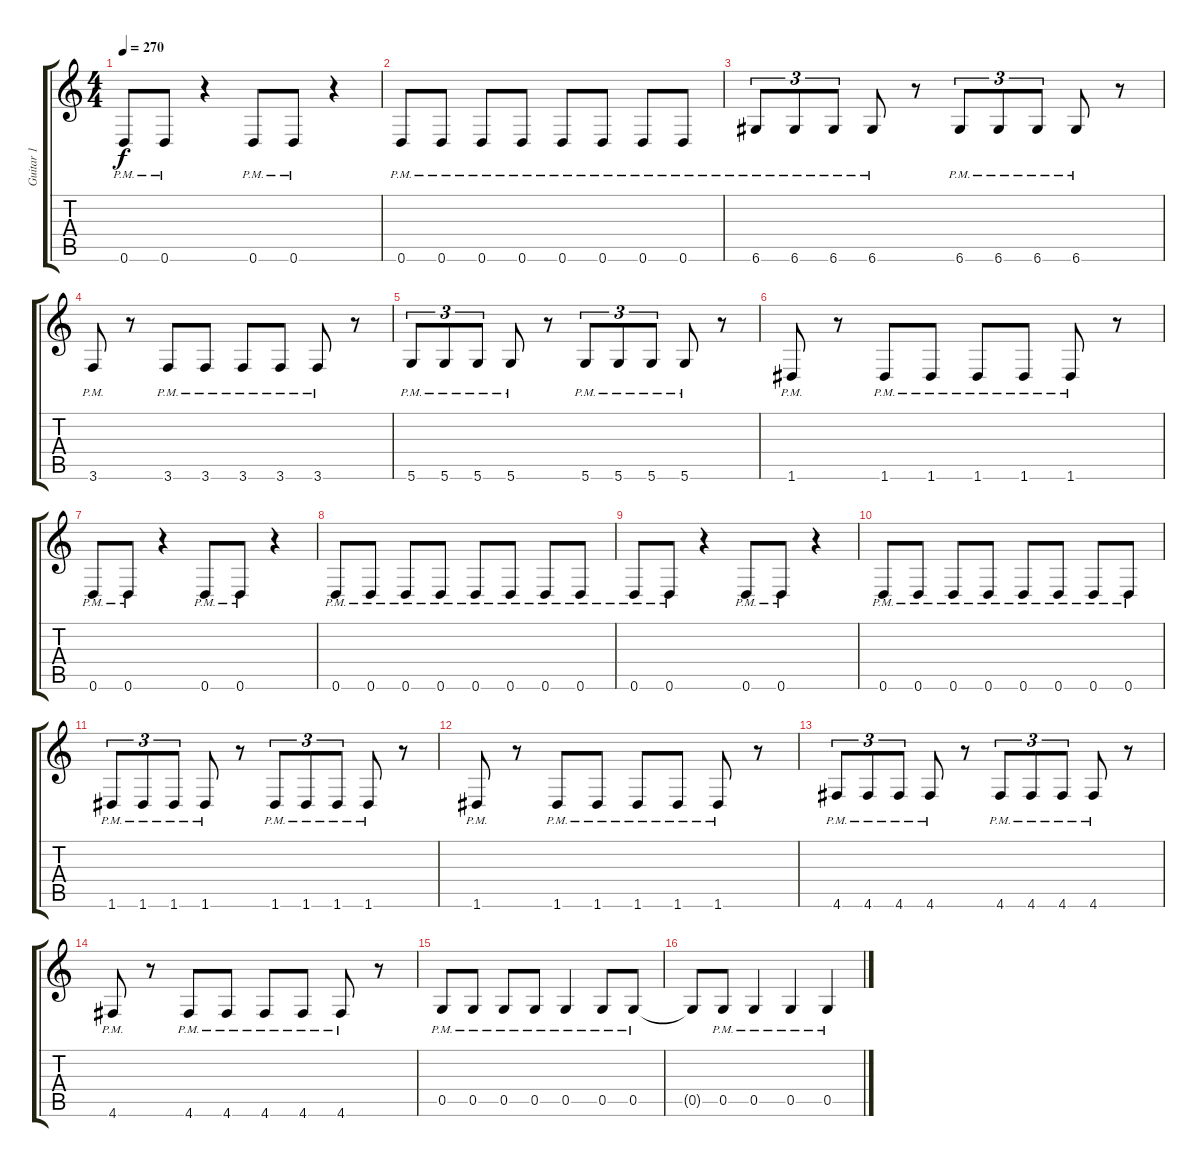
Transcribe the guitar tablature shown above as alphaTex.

\track ("Guitar 1" "Guitar 1") {instrument distortionguitar}
\staff {score tabs}
\tuning (D4 A3 F3 C3 G2 D2) {hide}
\ts (4 4)
\tempo 270
\clef g2
\ks c
0.6{pm}.8{dy f} 0.6{pm}.8 r.4 0.6{pm}.8 0.6{pm}.8 r.4 |
0.6{pm}.8 0.6{pm}.8 0.6{pm}.8 0.6{pm}.8 0.6{pm}.8 0.6{pm}.8 0.6{pm}.8 0.6{pm}.8 |
6.6{pm}.8{tu (3 2)} 6.6{pm}.8{tu (3 2)} 6.6{pm}.8{tu (3 2)} 6.6{pm}.8 r.8 6.6{pm}.8{tu (3 2)} 6.6{pm}.8{tu (3 2)} 6.6{pm}.8{tu (3 2)} 6.6{pm}.8 r.8 |
3.6{pm}.8 r.8 3.6{pm}.8 3.6{pm}.8 3.6{pm}.8 3.6{pm}.8 3.6{pm}.8 r.8 |
5.6{pm}.8{tu (3 2)} 5.6{pm}.8{tu (3 2)} 5.6{pm}.8{tu (3 2)} 5.6{pm}.8 r.8 5.6{pm}.8{tu (3 2)} 5.6{pm}.8{tu (3 2)} 5.6{pm}.8{tu (3 2)} 5.6{pm}.8 r.8 |
1.6{pm}.8 r.8 1.6{pm}.8 1.6{pm}.8 1.6{pm}.8 1.6{pm}.8 1.6{pm}.8 r.8 |
0.6{pm}.8 0.6{pm}.8 r.4 0.6{pm}.8 0.6{pm}.8 r.4 |
0.6{pm}.8 0.6{pm}.8 0.6{pm}.8 0.6{pm}.8 0.6{pm}.8 0.6{pm}.8 0.6{pm}.8 0.6{pm}.8 |
0.6{pm}.8 0.6{pm}.8 r.4 0.6{pm}.8 0.6{pm}.8 r.4 |
0.6{pm}.8 0.6{pm}.8 0.6{pm}.8 0.6{pm}.8 0.6{pm}.8 0.6{pm}.8 0.6{pm}.8 0.6{pm}.8 |
1.6{pm}.8{tu (3 2)} 1.6{pm}.8{tu (3 2)} 1.6{pm}.8{tu (3 2)} 1.6{pm}.8 r.8 1.6{pm}.8{tu (3 2)} 1.6{pm}.8{tu (3 2)} 1.6{pm}.8{tu (3 2)} 1.6{pm}.8 r.8 |
1.6{pm}.8 r.8 1.6{pm}.8 1.6{pm}.8 1.6{pm}.8 1.6{pm}.8 1.6{pm}.8 r.8 |
4.6{pm}.8{tu (3 2)} 4.6{pm}.8{tu (3 2)} 4.6{pm}.8{tu (3 2)} 4.6{pm}.8 r.8 4.6{pm}.8{tu (3 2)} 4.6{pm}.8{tu (3 2)} 4.6{pm}.8{tu (3 2)} 4.6{pm}.8 r.8 |
4.6{pm}.8 r.8 4.6{pm}.8 4.6{pm}.8 4.6{pm}.8 4.6{pm}.8 4.6{pm}.8 r.8 |
0.5{pm}.8 0.5{pm}.8 0.5{pm}.8 0.5{pm}.8 0.5{pm}.4 0.5{pm}.8 0.5{pm}.8 |
0.5{t}.8 0.5{pm}.8 0.5{pm}.4 0.5{pm}.4 0.5{pm}.4
